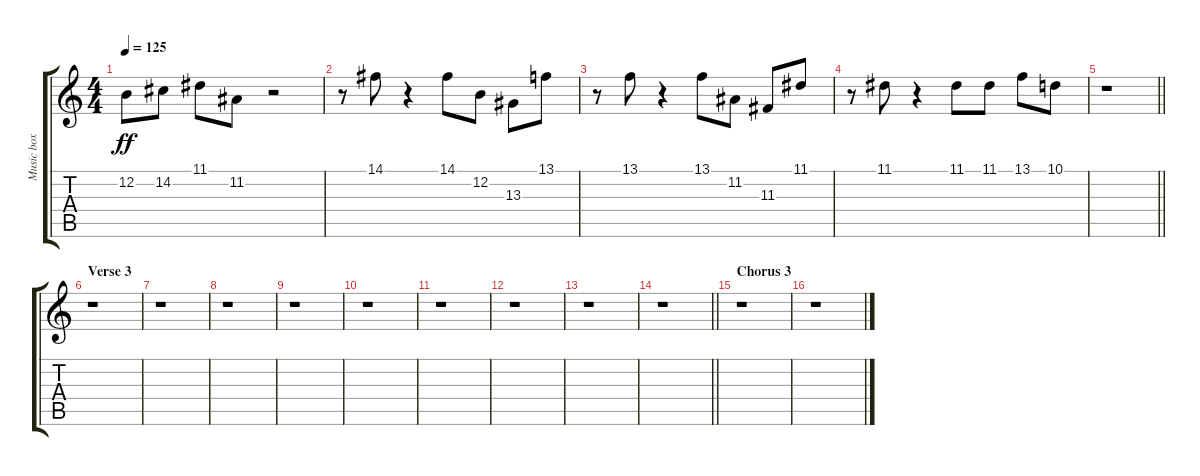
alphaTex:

\track ("Music box" "Music box") {instrument musicbox}
\staff {score tabs}
\tuning (E4 B3 G3 D3 A2 E2) {hide}
\ts (4 4)
\tempo 125
\clef g2
\ks c
12.2.8{dy ff} 14.2.8 11.1.8 11.2.8 r.2 |
r.8 14.1.8 r.4 14.1.8 12.2.8 13.3.8 13.1.8 |
r.8 13.1.8 r.4 13.1.8 11.2.8 11.3.8 11.1.8 |
r.8 11.1.8 r.4 11.1.8 11.1.8 13.1.8 10.1.8 |
\barLineRight lightlight
r.1 |
\section ("" "Verse 3")
r.1 |
r.1 |
r.1 |
r.1 |
r.1 |
r.1 |
r.1 |
r.1 |
\barLineRight lightlight
r.1 |
\section ("" "Chorus 3")
r.1 |
r.1
